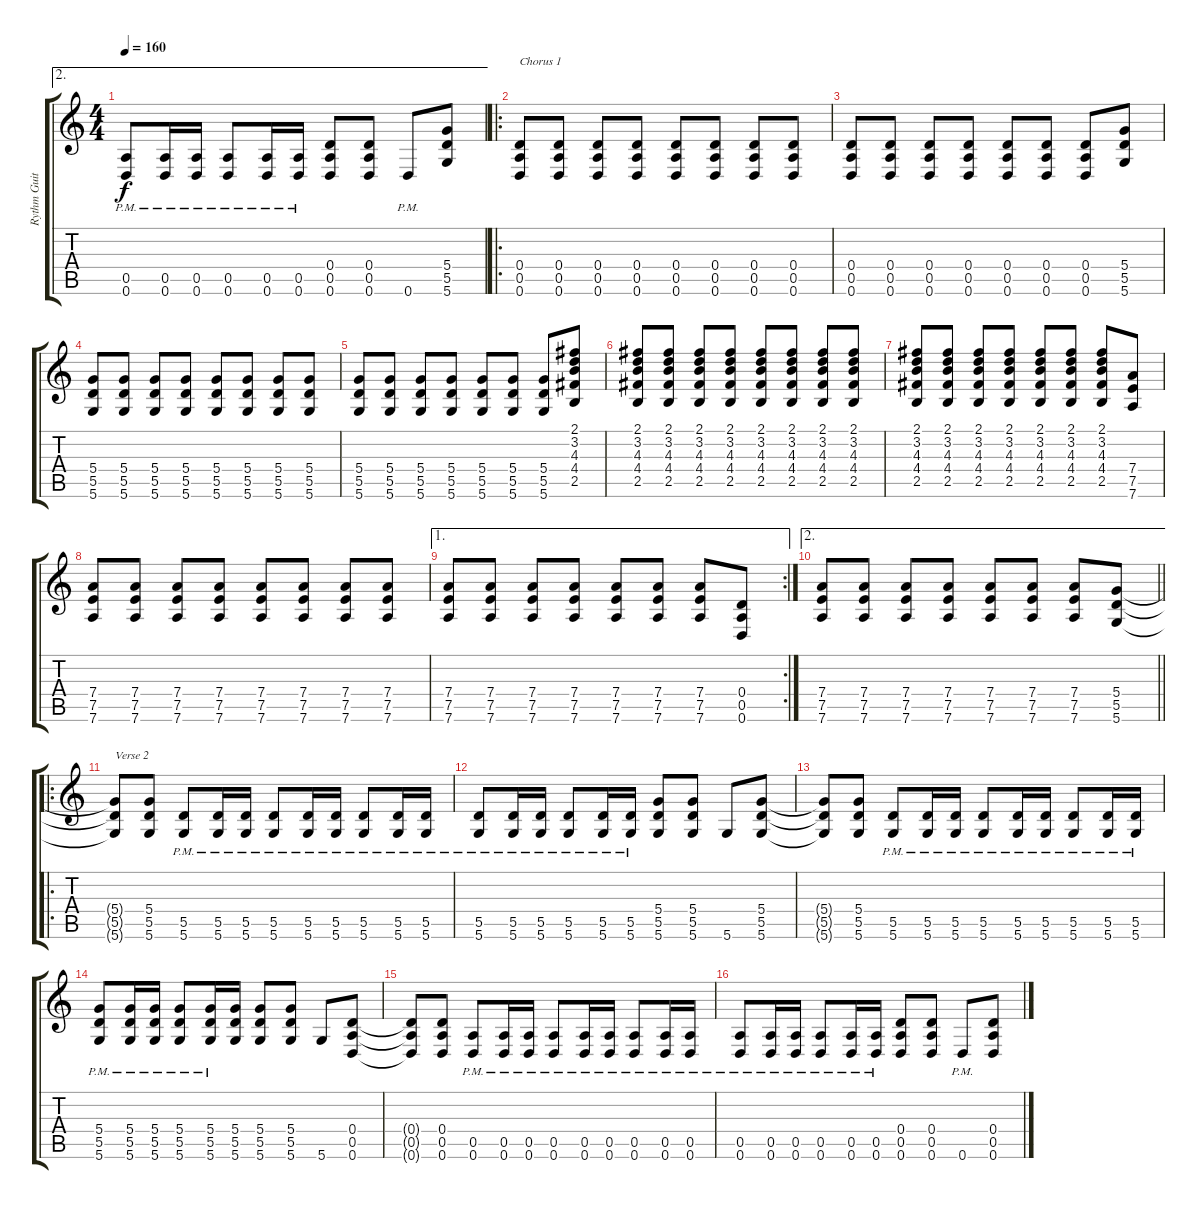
\track ("Rythm Guitar" "Rythm Guit") {instrument overdrivenguitar}
\staff {score tabs}
\tuning (E4 B3 G3 D3 A2 D2) {hide}
\ae 2
\ts (4 4)
\tempo 160
\clef g2
\ks c
(0.5 0.6{pm}).8{dy f} (0.5 0.6{pm}).16 (0.5 0.6{pm}).16 (0.5 0.6{pm}).8 (0.5 0.6{pm}).16 (0.5 0.6{pm}).16 (0.4 0.5 0.6).8 (0.4 0.5 0.6).8 0.6{pm}.8 (5.4 5.5 5.6).8 |
\ro
(0.4 0.5 0.6).8{txt "Chorus 1"} (0.4 0.5 0.6).8 (0.4 0.5 0.6).8 (0.4 0.5 0.6).8 (0.4 0.5 0.6).8 (0.4 0.5 0.6).8 (0.4 0.5 0.6).8 (0.4 0.5 0.6).8 |
(0.4 0.5 0.6).8 (0.4 0.5 0.6).8 (0.4 0.5 0.6).8 (0.4 0.5 0.6).8 (0.4 0.5 0.6).8 (0.4 0.5 0.6).8 (0.4 0.5 0.6).8 (5.4 5.5 5.6).8 |
(5.4 5.5 5.6).8 (5.4 5.5 5.6).8 (5.4 5.5 5.6).8 (5.4 5.5 5.6).8 (5.4 5.5 5.6).8 (5.4 5.5 5.6).8 (5.4 5.5 5.6).8 (5.4 5.5 5.6).8 |
(5.4 5.5 5.6).8 (5.4 5.5 5.6).8 (5.4 5.5 5.6).8 (5.4 5.5 5.6).8 (5.4 5.5 5.6).8 (5.4 5.5 5.6).8 (5.4 5.5 5.6).8 (2.1 3.2 4.3 4.4 2.5).8 |
(2.1 3.2 4.3 4.4 2.5).8 (2.1 3.2 4.3 4.4 2.5).8 (2.1 3.2 4.3 4.4 2.5).8 (2.1 3.2 4.3 4.4 2.5).8 (2.1 3.2 4.3 4.4 2.5).8 (2.1 3.2 4.3 4.4 2.5).8 (2.1 3.2 4.3 4.4 2.5).8 (2.1 3.2 4.3 4.4 2.5).8 |
(2.1 3.2 4.3 4.4 2.5).8 (2.1 3.2 4.3 4.4 2.5).8 (2.1 3.2 4.3 4.4 2.5).8 (2.1 3.2 4.3 4.4 2.5).8 (2.1 3.2 4.3 4.4 2.5).8 (2.1 3.2 4.3 4.4 2.5).8 (2.1 3.2 4.3 4.4 2.5).8 (7.4 7.5 7.6).8 |
(7.4 7.5 7.6).8 (7.4 7.5 7.6).8 (7.4 7.5 7.6).8 (7.4 7.5 7.6).8 (7.4 7.5 7.6).8 (7.4 7.5 7.6).8 (7.4 7.5 7.6).8 (7.4 7.5 7.6).8 |
\ae 1
\rc 2
(7.4 7.5 7.6).8 (7.4 7.5 7.6).8 (7.4 7.5 7.6).8 (7.4 7.5 7.6).8 (7.4 7.5 7.6).8 (7.4 7.5 7.6).8 (7.4 7.5 7.6).8 (0.4 0.5 0.6).8 |
\ae 2
\barLineRight lightlight
(7.4 7.5 7.6).8 (7.4 7.5 7.6).8 (7.4 7.5 7.6).8 (7.4 7.5 7.6).8 (7.4 7.5 7.6).8 (7.4 7.5 7.6).8 (7.4 7.5 7.6).8 (5.4 5.5 5.6).8 |
\ro
(5.4{t} 5.5{t} 5.6{t}).8{txt "Verse 2"} (5.4 5.5 5.6).8 (5.5{pm} 5.6).8 (5.5{pm} 5.6).16 (5.5{pm} 5.6).16 (5.5{pm} 5.6).8 (5.5{pm} 5.6).16 (5.5{pm} 5.6).16 (5.5{pm} 5.6).8 (5.5{pm} 5.6).16 (5.5{pm} 5.6).16 |
(5.5{pm} 5.6).8 (5.5{pm} 5.6).16 (5.5{pm} 5.6).16 (5.5{pm} 5.6).8 (5.5{pm} 5.6).16 (5.5{pm} 5.6).16 (5.4 5.5 5.6).8 (5.4 5.5 5.6).8 5.6.8 (5.4 5.5 5.6).8 |
(5.4{t} 5.5{t} 5.6{t}).8 (5.4 5.5 5.6).8 (5.5{pm} 5.6).8 (5.5{pm} 5.6).16 (5.5{pm} 5.6).16 (5.5{pm} 5.6).8 (5.5{pm} 5.6).16 (5.5{pm} 5.6).16 (5.5{pm} 5.6).8 (5.5{pm} 5.6).16 (5.5{pm} 5.6).16 |
(5.4 5.5{pm} 5.6).8 (5.4 5.5{pm} 5.6).16 (5.4 5.5{pm} 5.6).16 (5.4 5.5{pm} 5.6).8 (5.4 5.5{pm} 5.6).16 (5.4 5.5 5.6).16 (5.4 5.5 5.6).8 (5.4 5.5 5.6).8 5.6.8 (0.4 0.5 0.6).8 |
(0.4{t} 0.5{t} 0.6{t}).8 (0.4 0.5 0.6).8 (0.5 0.6{pm}).8 (0.5 0.6{pm}).16 (0.5 0.6{pm}).16 (0.5 0.6{pm}).8 (0.5 0.6{pm}).16 (0.5 0.6{pm}).16 (0.5 0.6{pm}).8 (0.5 0.6{pm}).16 (0.5 0.6{pm}).16 |
(0.5 0.6{pm}).8 (0.5 0.6{pm}).16 (0.5 0.6{pm}).16 (0.5 0.6{pm}).8 (0.5 0.6{pm}).16 (0.5 0.6{pm}).16 (0.4 0.5 0.6).8 (0.4 0.5 0.6).8 0.6{pm}.8 (0.4 0.5 0.6).8
